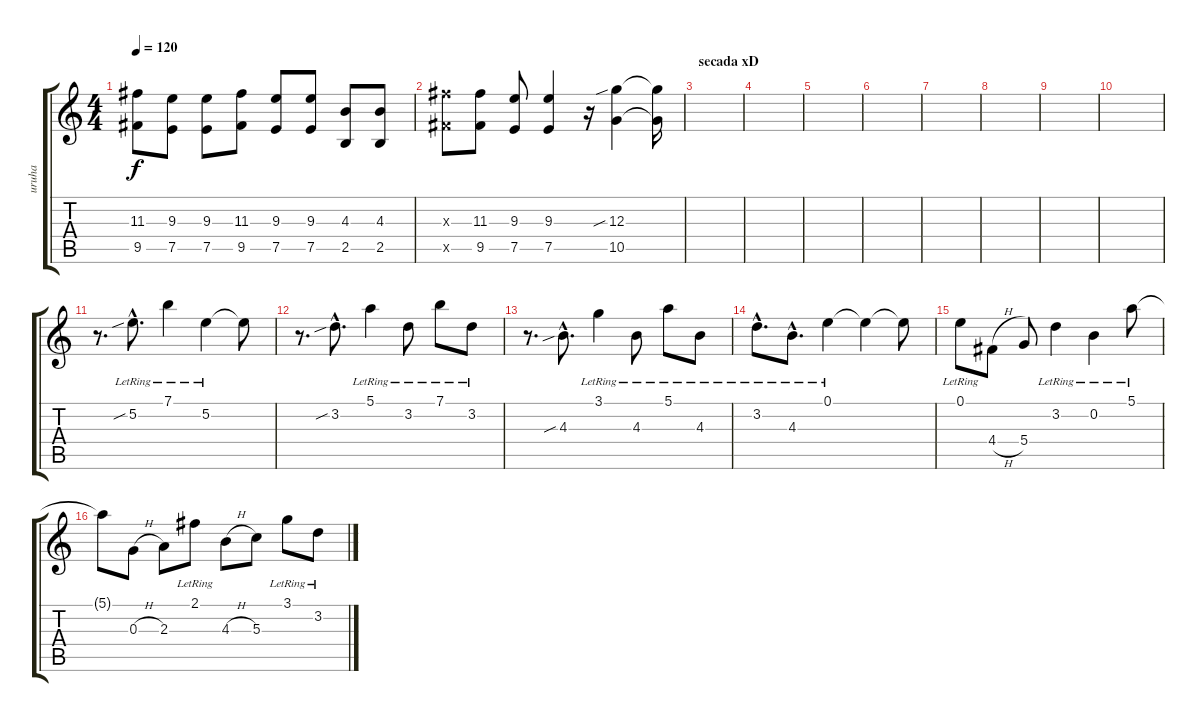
\track ("uruha" "uruha") {instrument distortionguitar}
\staff {score tabs}
\tuning (E4 B3 G3 D3 A2 E2) {hide}
\ts (4 4)
\tempo 120
\clef g2
\ks c
(11.3 9.5).8{dy f} (9.3 7.5).8 (9.3 7.5).8 (11.3 9.5).8 (9.3 7.5).8 (9.3 7.5).8 (4.3 2.5).8 (4.3 2.5).8 |
(11.3{x} 9.5{x}).8 (11.3 9.5).8 (9.3 7.5).8 (9.3 7.5).4 r.16 (12.3{sib} 10.5).4 (12.3{t} 10.5{t}).16 |
\section ("" "secada xD")
|
|
|
|
|
|
|
|
r.8{d volume 10 instrument electricguitarjazz} 5.2{sib hac lr}.8{d} 7.1{lr}.4 5.2{lr}.4 5.2{t}.8 |
r.8{d} 3.2{sib hac}.8{d} 5.1{lr}.4 3.2{lr}.8 7.1{lr}.8 3.2{lr}.8 |
r.8{d} 4.3{sib hac}.8{d} 3.1{lr}.4 4.3{lr}.8 5.1{lr}.8 4.3{lr}.8 |
3.2{hac lr}.8{d} 4.3{hac lr}.8{d} 0.1{lr}.4 0.1{t}.4 0.1{t}.8 |
0.1{lr}.8 4.4{h}.8 5.4.8 3.2{lr}.4 0.2{lr}.4 5.1{lr}.8 |
5.1{t}.8 0.3{h}.8 2.3.8 2.1{lr}.8 4.3{h}.8 5.3.8 3.1{lr}.8 3.2{lr}.8
